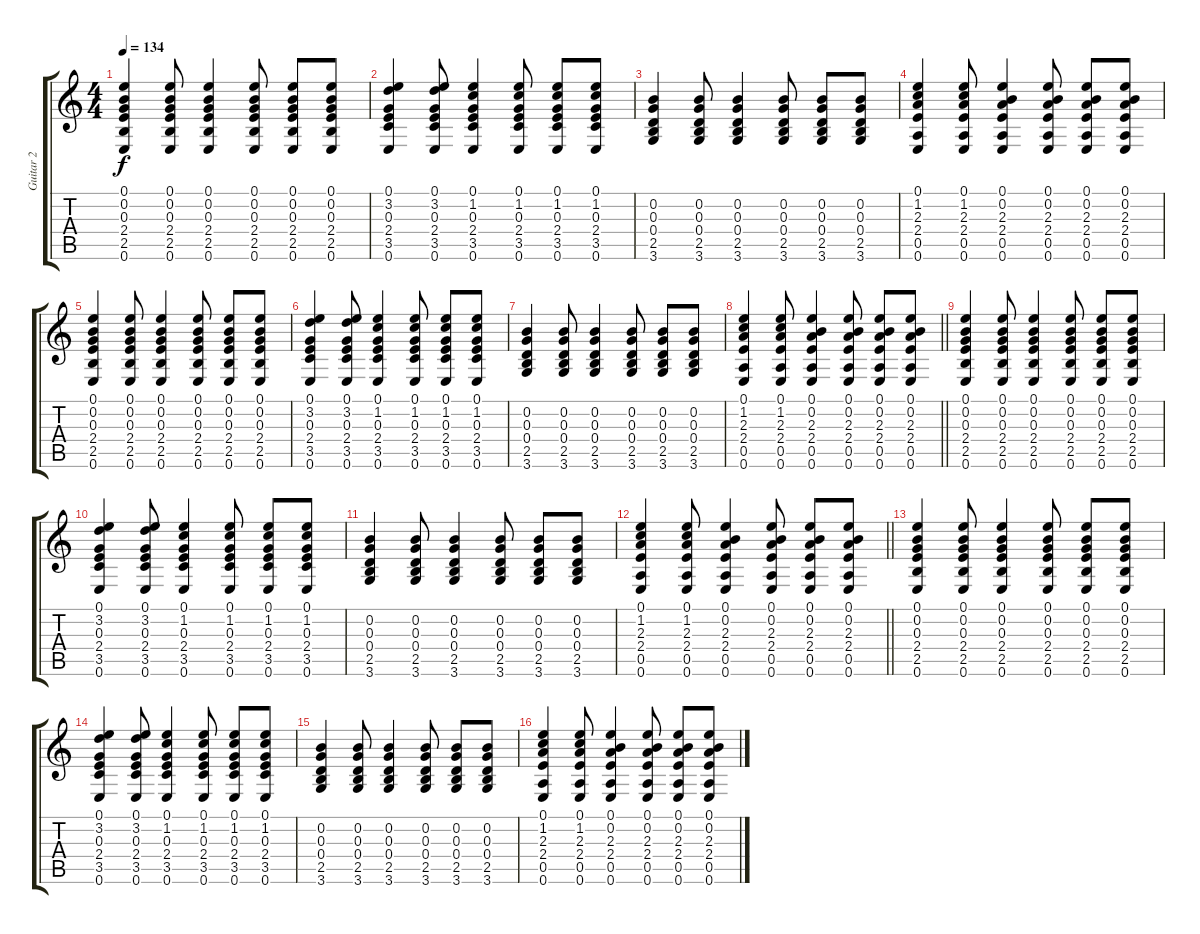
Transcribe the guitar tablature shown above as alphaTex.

\track ("Guitar 2" "Guitar 2") {instrument acousticguitarsteel}
\staff {score tabs}
\tuning (E4 B3 G3 D3 A2 E2) {hide}
\ts (4 4)
\tempo 134
\clef g2
\ks c
(0.1 0.2 0.3 2.4 2.5 0.6).4{dy f} (0.1 0.2 0.3 2.4 2.5 0.6).8 (0.1 0.2 0.3 2.4 2.5 0.6).4 (0.1 0.2 0.3 2.4 2.5 0.6).8 (0.1 0.2 0.3 2.4 2.5 0.6).8 (0.1 0.2 0.3 2.4 2.5 0.6).8 |
(0.1 3.2 0.3 2.4 3.5 0.6).4 (0.1 3.2 0.3 2.4 3.5 0.6).8 (0.1 1.2 0.3 2.4 3.5 0.6).4 (0.1 1.2 0.3 2.4 3.5 0.6).8 (0.1 1.2 0.3 2.4 3.5 0.6).8 (0.1 1.2 0.3 2.4 3.5 0.6).8 |
(0.2 0.3 0.4 2.5 3.6).4 (0.2 0.3 0.4 2.5 3.6).8 (0.2 0.3 0.4 2.5 3.6).4 (0.2 0.3 0.4 2.5 3.6).8 (0.2 0.3 0.4 2.5 3.6).8 (0.2 0.3 0.4 2.5 3.6).8 |
(0.1 1.2 2.3 2.4 0.5 0.6).4 (0.1 1.2 2.3 2.4 0.5 0.6).8 (0.1 0.2 2.3 2.4 0.5 0.6).4 (0.1 0.2 2.3 2.4 0.5 0.6).8 (0.1 0.2 2.3 2.4 0.5 0.6).8 (0.1 0.2 2.3 2.4 0.5 0.6).8 |
(0.1 0.2 0.3 2.4 2.5 0.6).4 (0.1 0.2 0.3 2.4 2.5 0.6).8 (0.1 0.2 0.3 2.4 2.5 0.6).4 (0.1 0.2 0.3 2.4 2.5 0.6).8 (0.1 0.2 0.3 2.4 2.5 0.6).8 (0.1 0.2 0.3 2.4 2.5 0.6).8 |
(0.1 3.2 0.3 2.4 3.5 0.6).4 (0.1 3.2 0.3 2.4 3.5 0.6).8 (0.1 1.2 0.3 2.4 3.5 0.6).4 (0.1 1.2 0.3 2.4 3.5 0.6).8 (0.1 1.2 0.3 2.4 3.5 0.6).8 (0.1 1.2 0.3 2.4 3.5 0.6).8 |
(0.2 0.3 0.4 2.5 3.6).4 (0.2 0.3 0.4 2.5 3.6).8 (0.2 0.3 0.4 2.5 3.6).4 (0.2 0.3 0.4 2.5 3.6).8 (0.2 0.3 0.4 2.5 3.6).8 (0.2 0.3 0.4 2.5 3.6).8 |
\barLineRight lightlight
(0.1 1.2 2.3 2.4 0.5 0.6).4 (0.1 1.2 2.3 2.4 0.5 0.6).8 (0.1 0.2 2.3 2.4 0.5 0.6).4 (0.1 0.2 2.3 2.4 0.5 0.6).8 (0.1 0.2 2.3 2.4 0.5 0.6).8 (0.1 0.2 2.3 2.4 0.5 0.6).8 |
(0.1 0.2 0.3 2.4 2.5 0.6).4 (0.1 0.2 0.3 2.4 2.5 0.6).8 (0.1 0.2 0.3 2.4 2.5 0.6).4 (0.1 0.2 0.3 2.4 2.5 0.6).8 (0.1 0.2 0.3 2.4 2.5 0.6).8 (0.1 0.2 0.3 2.4 2.5 0.6).8 |
(0.1 3.2 0.3 2.4 3.5 0.6).4 (0.1 3.2 0.3 2.4 3.5 0.6).8 (0.1 1.2 0.3 2.4 3.5 0.6).4 (0.1 1.2 0.3 2.4 3.5 0.6).8 (0.1 1.2 0.3 2.4 3.5 0.6).8 (0.1 1.2 0.3 2.4 3.5 0.6).8 |
(0.2 0.3 0.4 2.5 3.6).4 (0.2 0.3 0.4 2.5 3.6).8 (0.2 0.3 0.4 2.5 3.6).4 (0.2 0.3 0.4 2.5 3.6).8 (0.2 0.3 0.4 2.5 3.6).8 (0.2 0.3 0.4 2.5 3.6).8 |
\barLineRight lightlight
(0.1 1.2 2.3 2.4 0.5 0.6).4 (0.1 1.2 2.3 2.4 0.5 0.6).8 (0.1 0.2 2.3 2.4 0.5 0.6).4 (0.1 0.2 2.3 2.4 0.5 0.6).8 (0.1 0.2 2.3 2.4 0.5 0.6).8 (0.1 0.2 2.3 2.4 0.5 0.6).8 |
(0.1 0.2 0.3 2.4 2.5 0.6).4 (0.1 0.2 0.3 2.4 2.5 0.6).8 (0.1 0.2 0.3 2.4 2.5 0.6).4 (0.1 0.2 0.3 2.4 2.5 0.6).8 (0.1 0.2 0.3 2.4 2.5 0.6).8 (0.1 0.2 0.3 2.4 2.5 0.6).8 |
(0.1 3.2 0.3 2.4 3.5 0.6).4 (0.1 3.2 0.3 2.4 3.5 0.6).8 (0.1 1.2 0.3 2.4 3.5 0.6).4 (0.1 1.2 0.3 2.4 3.5 0.6).8 (0.1 1.2 0.3 2.4 3.5 0.6).8 (0.1 1.2 0.3 2.4 3.5 0.6).8 |
(0.2 0.3 0.4 2.5 3.6).4 (0.2 0.3 0.4 2.5 3.6).8 (0.2 0.3 0.4 2.5 3.6).4 (0.2 0.3 0.4 2.5 3.6).8 (0.2 0.3 0.4 2.5 3.6).8 (0.2 0.3 0.4 2.5 3.6).8 |
(0.1 1.2 2.3 2.4 0.5 0.6).4 (0.1 1.2 2.3 2.4 0.5 0.6).8 (0.1 0.2 2.3 2.4 0.5 0.6).4 (0.1 0.2 2.3 2.4 0.5 0.6).8 (0.1 0.2 2.3 2.4 0.5 0.6).8 (0.1 0.2 2.3 2.4 0.5 0.6).8
